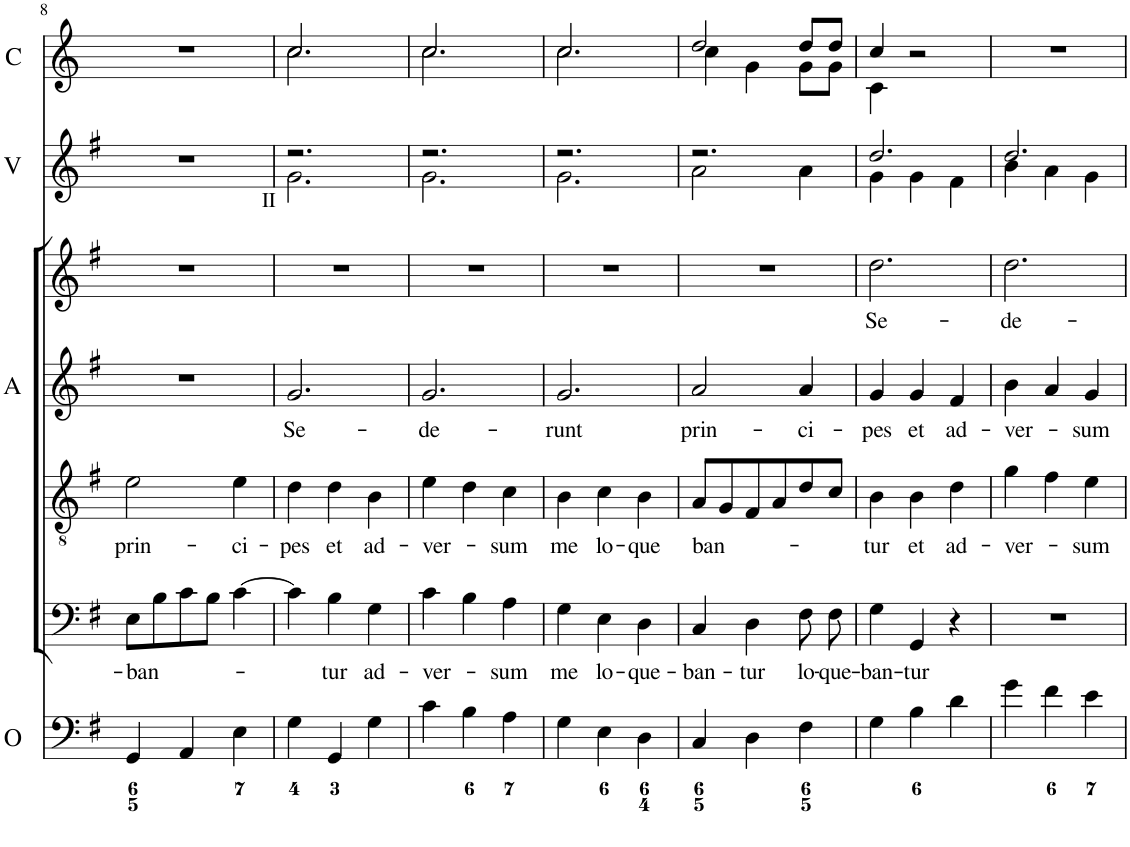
**kern	**kern	**kern	**kern	**text	**kern	**text	**kern	**text	**kern	**text	**kern	**kern
*part9	*part8	*part7	*part6	*part6	*part5	*part5	*part4	*part4	*part3	*part3	*part2	*part1
*staff9	*staff8	*staff7	*staff6	*staff6	*staff5	*staff5	*staff4	*staff4	*staff3	*staff3	*staff2	*staff1
*I"Violin	*I"Violin	*I"Organo	*I"Bass	*	*I"Tenore	*	*I"Alto	*	*I"Soprano	*	*I"2 Violini	*I"2 Corni in G
*I'Vln.	*I'Vln.	*I'O	*	*	*	*	*I'A	*	*	*	*I'V	*I'C
!!LO:PB:g=z
*clefG2	*clefG2	*clefF4	*clefF4	*	*clefGv2	*	*clefG2	*	*clefG2	*	*clefG2	*clefG2
*	*	*	*	*	*	*	*	*	*	*	*	*Trd3c5
*k[f#]	*k[f#]	*k[f#]	*k[f#]	*	*k[f#]	*	*k[f#]	*	*k[f#]	*	*k[f#]	*k[]
*M3/4	*M3/4	*M3/4	*M3/4	*	*M3/4	*	*M3/4	*	*M3/4	*	*M3/4	*M3/4
=8	=8	=8	=8	=8	=8	=8	=8	=8	=8	=8	=8	=8
!	!	!	!	!LO:LY:b	!	!LO:LY:b	!	!	!	!	!	!
2.r	2.r	4GG/	8E\L	-ban-	2e\	prin-	2.r	.	2.r	.	2.r	2.r
.	.	.	8B\	.	.	.	.	.	.	.	.	.
.	.	4AA/	8c\	.	.	.	.	.	.	.	.	.
.	.	.	8B\J	.	.	.	.	.	.	.	.	.
!	!	!	!	!	!	!LO:LY:b	!	!	!	!	!	!
.	.	4E\	[4c\	.	4e\	-ci-	.	.	.	.	.	.
=9	=9	=9	=9	=9	=9	=9	=9	=9	=9	=9	=9	=9
!	!	!	!	!	!	!	!	!	!	!	!LO:TX:b:t=II	!
!	!	!	!	!	!	!LO:LY:b	!	!LO:LY:b	!	!	!	!
*	*	*	*	*	*	*	*	*	*	*	*^	*^
2.g	2.r	4G\	4c\]	.	4d\	-pes	2.g/	Se-	2.r	.	2.r	2.g\	2.cc/	2.cc\
!	!	!	!	!LO:LY:b	!	!LO:LY:b	!	!	!	!	!	!	!	!
.	.	4GG/	4B\	-tur	4d\	et	.	.	.	.	.	.	.	.
!	!	!	!	!LO:LY:b	!	!LO:LY:b	!	!	!	!	!	!	!	!
.	.	4G\	4G\	ad-	4B\	ad-	.	.	.	.	.	.	.	.
=10	=10	=10	=10	=10	=10	=10	=10	=10	=10	=10	=10	=10	=10	=10
!	!	!	!	!LO:LY:b	!	!LO:LY:b	!	!LO:LY:b	!	!	!	!	!	!
2.g	2.r	4c\	4c\	-ver-	4e\	-ver-	2.g/	-de-	2.r	.	2.r	2.g\	2.cc/	2.cc\
.	.	4B\	4B\	.	4d\	.	.	.	.	.	.	.	.	.
!	!	!	!	!LO:LY:b	!	!LO:LY:b	!	!	!	!	!	!	!	!
.	.	4A\	4A\	-sum	4c\	-sum	.	.	.	.	.	.	.	.
=11	=11	=11	=11	=11	=11	=11	=11	=11	=11	=11	=11	=11	=11	=11
!	!	!	!	!LO:LY:b	!	!LO:LY:b	!	!LO:LY:b	!	!	!	!	!	!
2.g	2.r	4G\	4G\	me	4B\	me	2.g/	-runt	2.r	.	2.r	2.g\	2.cc/	2.cc\
!	!	!	!	!LO:LY:b	!	!LO:LY:b	!	!	!	!	!	!	!	!
.	.	4E\	4E\	lo-	4c\	lo-	.	.	.	.	.	.	.	.
!	!	!	!	!LO:LY:b	!	!LO:LY:b	!	!	!	!	!	!	!	!
.	.	4D\	4D\	-que-	4B\	-que	.	.	.	.	.	.	.	.
=12	=12	=12	=12	=12	=12	=12	=12	=12	=12	=12	=12	=12	=12	=12
!	!	!	!	!LO:LY:b	!	!LO:LY:b	!	!LO:LY:b	!	!	!	!	!	!
2a	2.r	4C/	4C/	-ban-	8A/L	ban-	2a/	prin-	2.r	.	2.r	2a\	2dd/	4cc\
.	.	.	.	.	8G/	.	.	.	.	.	.	.	.	.
!	!	!	!	!LO:LY:b	!	!	!	!	!	!	!	!	!	!
.	.	4D\	4D\	-tur	8F#/	.	.	.	.	.	.	.	.	4g\
.	.	.	.	.	8A/	.	.	.	.	.	.	.	.	.
!	!	!	!	!LO:LY:b	!	!	!	!LO:LY:b	!	!	!	!	!	!
4a	.	4F#\	8F#\	lo-	8d/	.	4a/	-ci-	.	.	.	4a\	8dd/L	8g\L
!	!	!	!	!LO:LY:b	!	!	!	!	!	!	!	!	!	!
.	.	.	8F#\	-que-	8c/J	.	.	.	.	.	.	.	8dd/J	8g\J
=13	=13	=13	=13	=13	=13	=13	=13	=13	=13	=13	=13	=13	=13	=13
!	!	!	!	!LO:LY:b	!	!LO:LY:b	!	!LO:LY:b	!	!LO:LY:b	!	!	!	!
4g	2.dd	4G\	4G\	-ban-	4B\	-tur	4g/	-pes	2.dd\	Se-	2.dd/	4g\	4cc/	4c\
!	!	!	!	!LO:LY:b	!	!LO:LY:b	!	!LO:LY:b	!	!	!	!	!	!
4g	.	4B\	4GG/	-tur	4B\	et	4g/	et	.	.	.	4g\	2r	2ryy
!	!	!	!	!	!	!LO:LY:b	!	!LO:LY:b	!	!	!	!	!	!
4f#	.	4d\	4r	.	4d\	ad-	4f#/	ad-	.	.	.	4f#\	.	.
*	*	*	*	*	*	*	*	*	*	*	*	*	*v	*v
=14	=14	=14	=14	=14	=14	=14	=14	=14	=14	=14	=14	=14	=14
!	!	!	!	!	!	!LO:LY:b	!	!LO:LY:b	!	!LO:LY:b	!	!	!
4b	2.dd	4g\	2.r	.	4g\	-ver-	4b\	-ver-	2.dd\	-de-	2.dd/	4b\	2.r
4a	.	4f#\	.	.	4f#\	.	4a/	.	.	.	.	4a\	.
!	!	!	!	!	!	!LO:LY:b	!	!LO:LY:b	!	!	!	!	!
4g	.	4e\	.	.	4e\	-sum	4g/	-sum	.	.	.	4g\	.
*	*	*	*	*	*	*	*	*	*	*	*v	*v	*
=	=	=	=	=	=	=	=	=	=	=	=	=
*-	*-	*-	*-	*-	*-	*-	*-	*-	*-	*-	*-	*-
